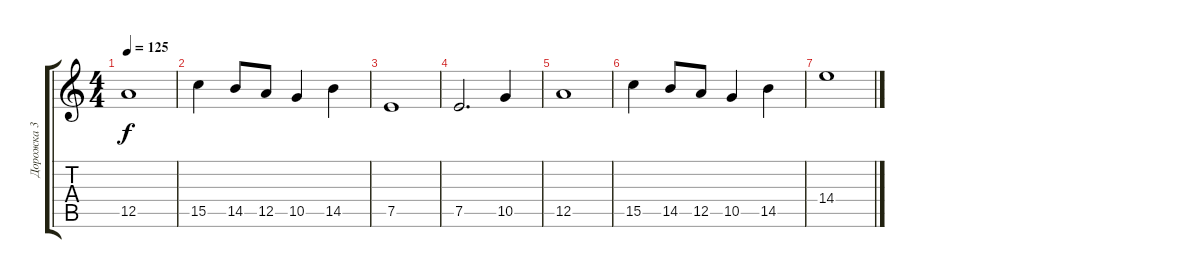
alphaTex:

\track ("Дорожка 3" "Дорожка 3") {instrument contrabass}
\staff {score tabs}
\tuning (E4 B3 G3 D3 A2 E2) {hide}
\ts (4 4)
\tempo 125
\clef g2
\ks c
12.5.1{dy f} |
15.5.4 14.5.8 12.5.8 10.5.4 14.5.4 |
7.5.1 |
7.5.2{d} 10.5.4 |
12.5.1 |
15.5.4 14.5.8 12.5.8 10.5.4 14.5.4 |
14.4.1
